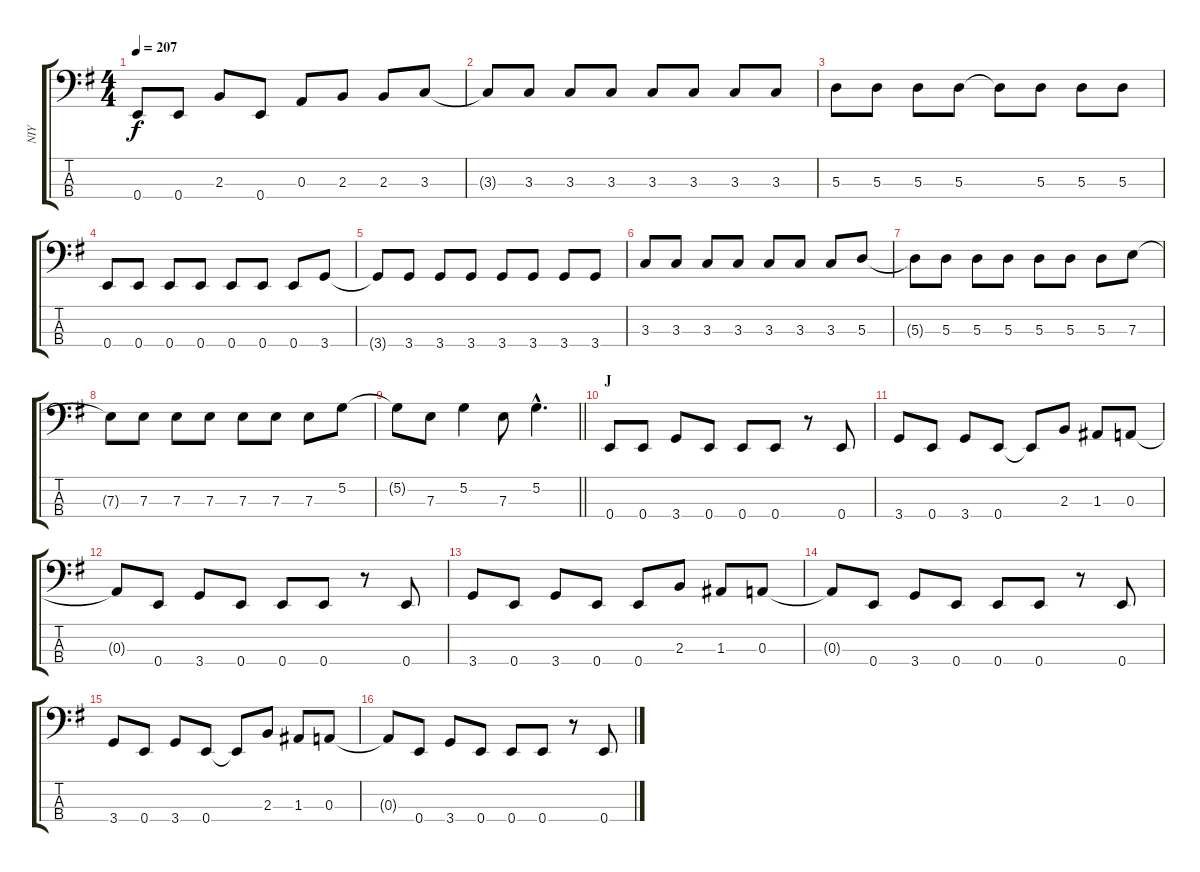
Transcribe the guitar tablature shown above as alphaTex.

\track ("NIY" "NIY") {instrument electricbasspick}
\staff {score tabs}
\tuning (G2 D2 A1 E1) {hide}
\ts (4 4)
\tempo 207
\clef f4
\ks eminor
0.4.8{dy f} 0.4.8 2.3.8 0.4.8 0.3.8 2.3.8 2.3.8 3.3.8 |
3.3{t}.8 3.3.8 3.3.8 3.3.8 3.3.8 3.3.8 3.3.8 3.3.8 |
5.3.8 5.3.8 5.3.8 5.3.8 5.3{t}.8 5.3.8 5.3.8 5.3.8 |
0.4.8 0.4.8 0.4.8 0.4.8 0.4.8 0.4.8 0.4.8 3.4.8 |
3.4{t}.8 3.4.8 3.4.8 3.4.8 3.4.8 3.4.8 3.4.8 3.4.8 |
3.3.8 3.3.8 3.3.8 3.3.8 3.3.8 3.3.8 3.3.8 5.3.8 |
5.3{t}.8 5.3.8 5.3.8 5.3.8 5.3.8 5.3.8 5.3.8 7.3.8 |
7.3{t}.8 7.3.8 7.3.8 7.3.8 7.3.8 7.3.8 7.3.8 5.2.8 |
\barLineRight lightlight
5.2{t}.8 7.3.8 5.2.4 7.3.8 5.2{hac}.4{d} |
\section ("" "J")
0.4.8 0.4.8 3.4.8 0.4.8 0.4.8 0.4.8 r.8 0.4.8 |
3.4.8 0.4.8 3.4.8 0.4.8 0.4{t}.8 2.3.8 1.3.8 0.3.8 |
0.3{t}.8 0.4.8 3.4.8 0.4.8 0.4.8 0.4.8 r.8 0.4.8 |
3.4.8 0.4.8 3.4.8 0.4.8 0.4.8 2.3.8 1.3.8 0.3.8 |
0.3{t}.8 0.4.8 3.4.8 0.4.8 0.4.8 0.4.8 r.8 0.4.8 |
3.4.8 0.4.8 3.4.8 0.4.8 0.4{t}.8 2.3.8 1.3.8 0.3.8 |
0.3{t}.8 0.4.8 3.4.8 0.4.8 0.4.8 0.4.8 r.8 0.4.8
